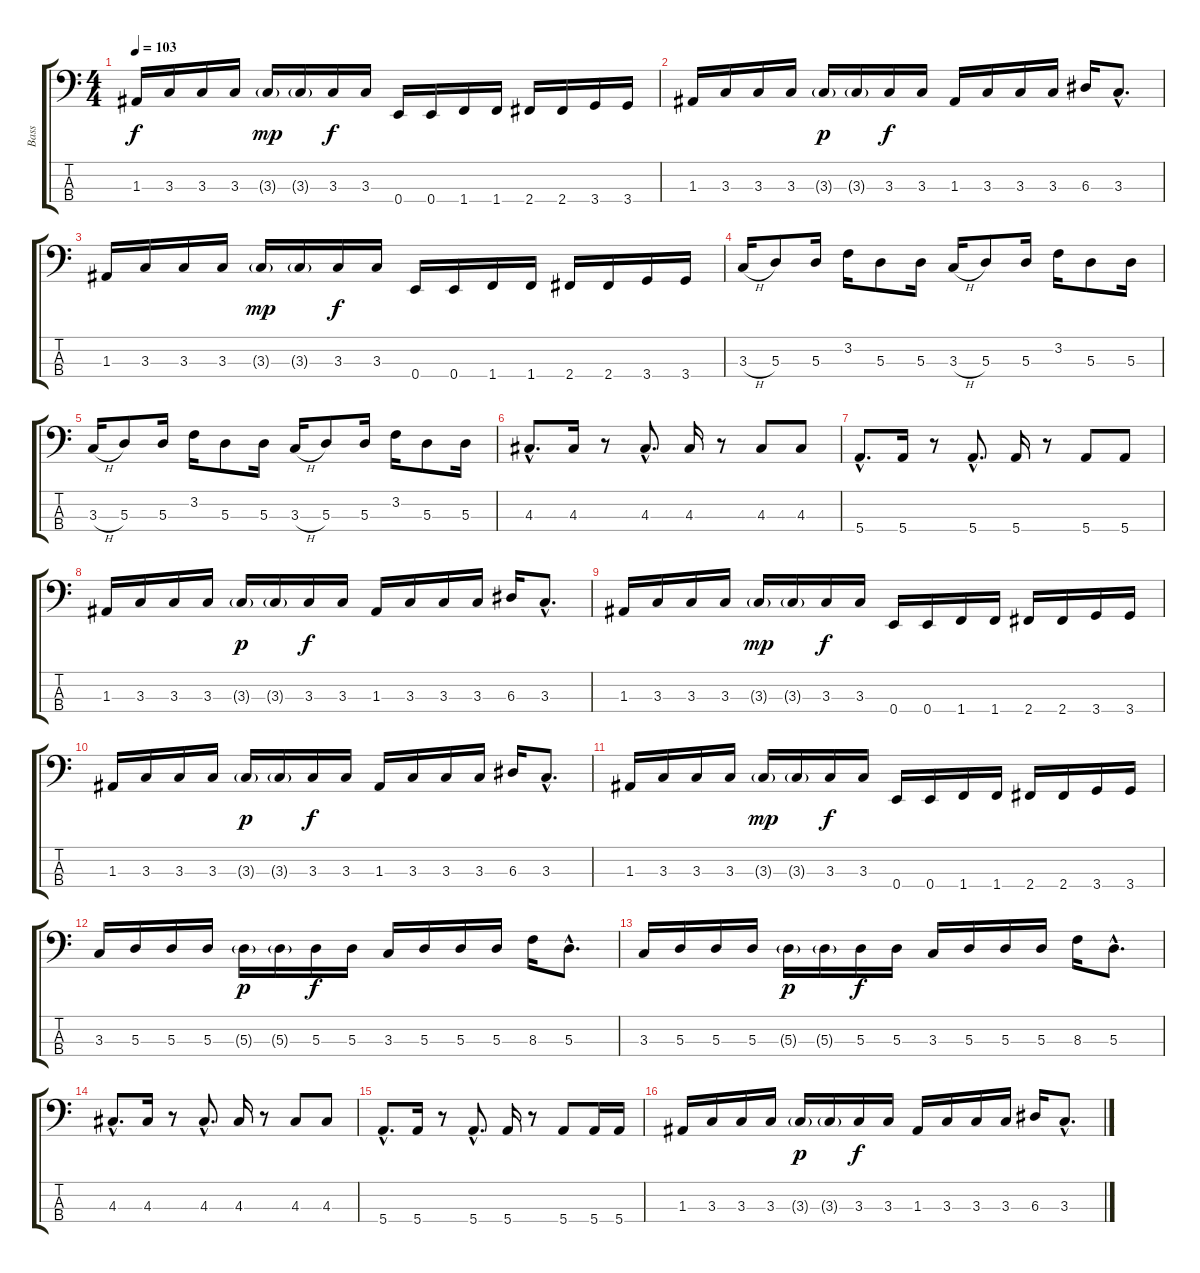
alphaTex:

\track ("Bass" "Bass") {instrument electricbassfinger}
\staff {score tabs}
\tuning (G2 D2 A1 E1) {hide}
\ts (4 4)
\tempo 103
\clef f4
\ks c
1.3.16{dy f} 3.3.16 3.3.16 3.3.16 3.3{g}.16{dy mp} 3.3{g}.16 3.3.16{dy f} 3.3.16 0.4.16 0.4.16 1.4.16 1.4.16 2.4.16 2.4.16 3.4.16 3.4.16 |
1.3.16 3.3.16 3.3.16 3.3.16 3.3{g}.16{dy p} 3.3{g}.16 3.3.16{dy f} 3.3.16 1.3.16 3.3.16 3.3.16 3.3.16 6.3.16 3.3{hac}.8{d} |
1.3.16 3.3.16 3.3.16 3.3.16 3.3{g}.16{dy mp} 3.3{g}.16 3.3.16{dy f} 3.3.16 0.4.16 0.4.16 1.4.16 1.4.16 2.4.16 2.4.16 3.4.16 3.4.16 |
3.3{h}.16 5.3.8 5.3.16 3.2.16 5.3.8 5.3.16 3.3{h}.16 5.3.8 5.3.16 3.2.16 5.3.8 5.3.16 |
3.3{h}.16 5.3.8 5.3.16 3.2.16 5.3.8 5.3.16 3.3{h}.16 5.3.8 5.3.16 3.2.16 5.3.8 5.3.16 |
4.3{hac}.8{d} 4.3.16 r.8 4.3{hac}.8{d} 4.3.16 r.8 4.3.8 4.3.8 |
5.4{hac}.8{d} 5.4.16 r.8 5.4{hac}.8{d} 5.4.16 r.8 5.4.8 5.4.8 |
1.3.16 3.3.16 3.3.16 3.3.16 3.3{g}.16{dy p} 3.3{g}.16 3.3.16{dy f} 3.3.16 1.3.16 3.3.16 3.3.16 3.3.16 6.3.16 3.3{hac}.8{d} |
1.3.16 3.3.16 3.3.16 3.3.16 3.3{g}.16{dy mp} 3.3{g}.16 3.3.16{dy f} 3.3.16 0.4.16 0.4.16 1.4.16 1.4.16 2.4.16 2.4.16 3.4.16 3.4.16 |
1.3.16 3.3.16 3.3.16 3.3.16 3.3{g}.16{dy p} 3.3{g}.16 3.3.16{dy f} 3.3.16 1.3.16 3.3.16 3.3.16 3.3.16 6.3.16 3.3{hac}.8{d} |
1.3.16 3.3.16 3.3.16 3.3.16 3.3{g}.16{dy mp} 3.3{g}.16 3.3.16{dy f} 3.3.16 0.4.16 0.4.16 1.4.16 1.4.16 2.4.16 2.4.16 3.4.16 3.4.16 |
3.3.16 5.3.16 5.3.16 5.3.16 5.3{g}.16{dy p} 5.3{g}.16 5.3.16{dy f} 5.3.16 3.3.16 5.3.16 5.3.16 5.3.16 8.3.16 5.3{hac}.8{d} |
3.3.16 5.3.16 5.3.16 5.3.16 5.3{g}.16{dy p} 5.3{g}.16 5.3.16{dy f} 5.3.16 3.3.16 5.3.16 5.3.16 5.3.16 8.3.16 5.3{hac}.8{d} |
4.3{hac}.8{d} 4.3.16 r.8 4.3{hac}.8{d} 4.3.16 r.8 4.3.8 4.3.8 |
5.4{hac}.8{d} 5.4.16 r.8 5.4{hac}.8{d} 5.4.16 r.8 5.4.8 5.4.16 5.4.16 |
1.3.16 3.3.16 3.3.16 3.3.16 3.3{g}.16{dy p} 3.3{g}.16 3.3.16{dy f} 3.3.16 1.3.16 3.3.16 3.3.16 3.3.16 6.3.16 3.3{hac}.8{d}
